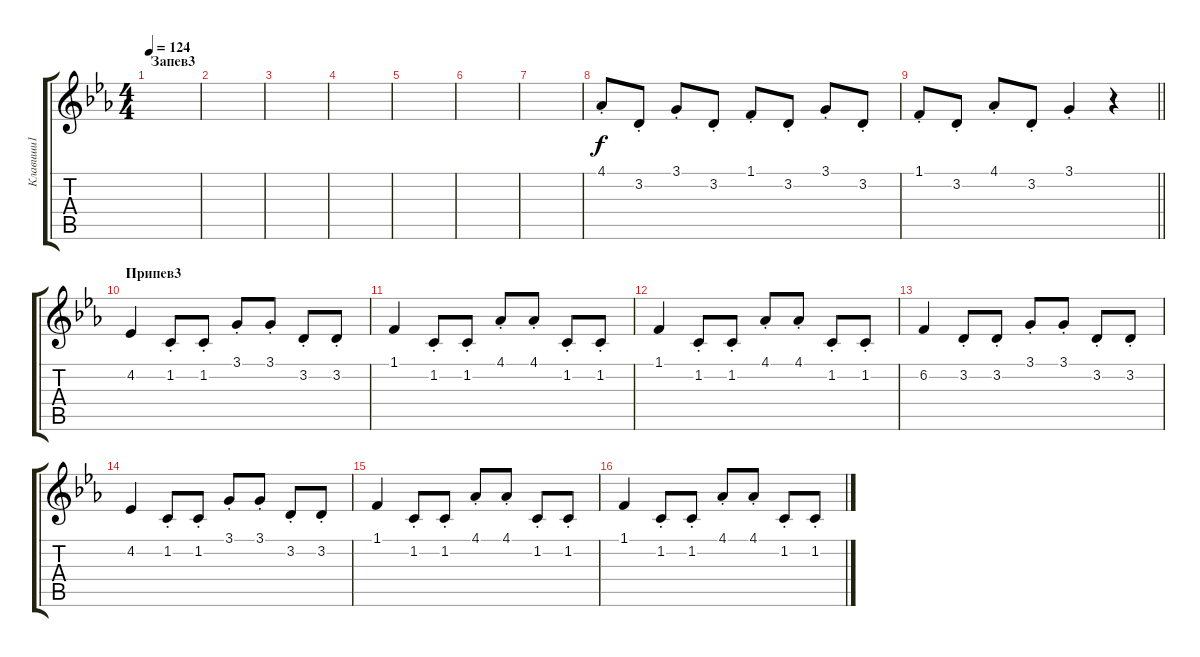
\track ("Клавиши1" "Клавиши1") {instrument lead1square}
\staff {score tabs}
\tuning (E4 B3 G3 D3 A2 E2) {hide}
\ts (4 4)
\section ("" "Запев3")
\tempo 124
\clef g2
\ks cminor
|
|
|
|
|
|
|
4.1{st}.8 3.2{st}.8 3.1{st}.8 3.2{st}.8 1.1{st}.8 3.2{st}.8 3.1{st}.8 3.2{st}.8 |
\barLineRight lightlight
1.1{st}.8 3.2{st}.8 4.1{st}.8 3.2{st}.8 3.1{st}.4 r.4 |
\section ("" "Припев3")
4.2.4 1.2{st}.8 1.2{st}.8 3.1{st}.8 3.1{st}.8 3.2{st}.8 3.2{st}.8 |
1.1.4 1.2{st}.8 1.2{st}.8 4.1{st}.8 4.1{st}.8 1.2{st}.8 1.2{st}.8 |
1.1.4 1.2{st}.8 1.2{st}.8 4.1{st}.8 4.1{st}.8 1.2{st}.8 1.2{st}.8 |
6.2.4 3.2{st}.8 3.2{st}.8 3.1{st}.8 3.1{st}.8 3.2{st}.8 3.2{st}.8 |
4.2.4 1.2{st}.8 1.2{st}.8 3.1{st}.8 3.1{st}.8 3.2{st}.8 3.2{st}.8 |
1.1.4 1.2{st}.8 1.2{st}.8 4.1{st}.8 4.1{st}.8 1.2{st}.8 1.2{st}.8 |
1.1.4 1.2{st}.8 1.2{st}.8 4.1{st}.8 4.1{st}.8 1.2{st}.8 1.2{st}.8
